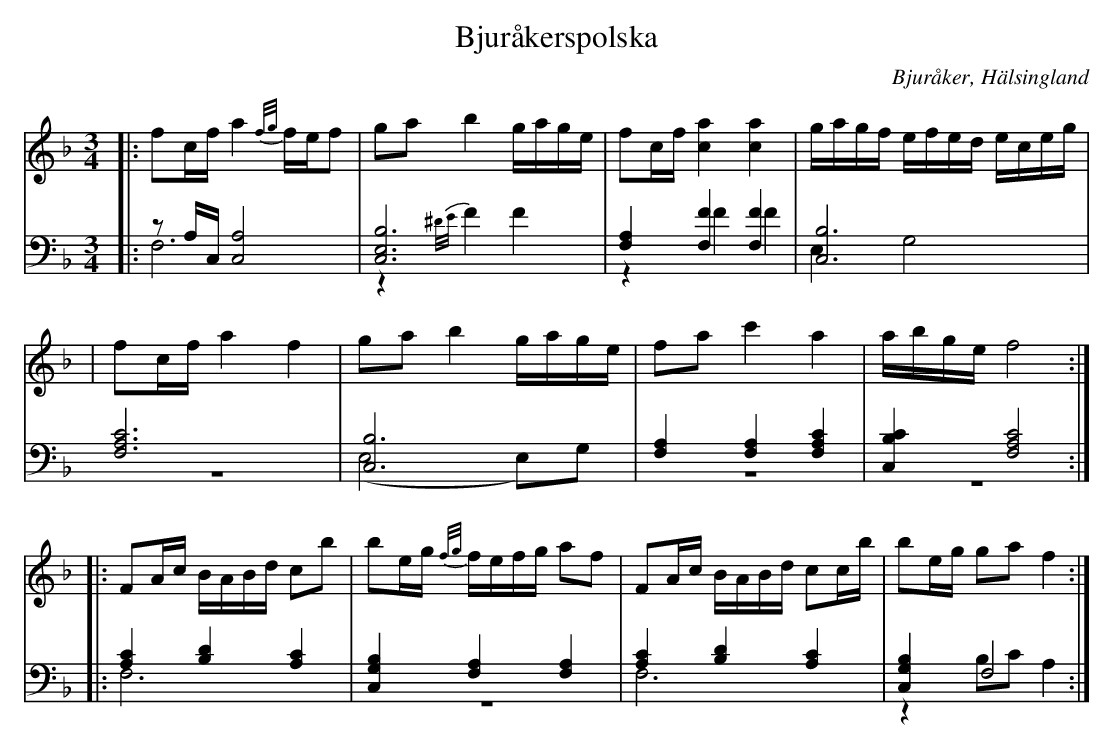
X:1
T: Bjuråkerspolska
O: Bjuråker, Hälsingland
M: 3/4
L: 1/8
K: F
V:1
V:2
V:3 merge
V: 1
|:fc/f/ a2 {f/g/}f/e/f|ga b2 g/a/g/e/|fc/f/ [c2a2] [c2a2]|g/a/g/f/ e/f/e/d/ e/c/e/g/|
|fc/f/ a2 f2|ga b2 g/a/g/e/|fa c'2 a2| a/b/g/e/ f4:|
|:FA/c/ B/A/B/d/ cb|be/g/ {f/g/}f/e/f/g/ af|FA/c/ B/A/B/d/ cc/b/|be/g/ ga f2:|
V:2 clef=bass
|:zA,/C,/ [A,4C,4]|[C,6E,6B,6]|[F,2A,2] [F,2F2] [F,2F2]|[C,6B,6]|
[F,6A,6C6]|[C,6B,6]|[F,2A,2] [F,2A,2] [F,2A,2C2]|[C,2B,2C2] [F,4A,4C4]:|
 |:[A,2C2] [B,2D2] [A,2C2]|[C,2G,2B,2] [F,2A,2] [F,2A,2]|[A,2C2] [B,2D2] [A,2C2]|[C,2G,2B,2] F,4 :|
V:3 clef=bass
 |:F,6|z2 {^D/E/}F2 F2|z2 F2 F2|E,2 G,4|
 |z6|(E,4 E,)G,|z6|z6:|
|:F,6|z6|F,6|z2 B,C A,2:|
